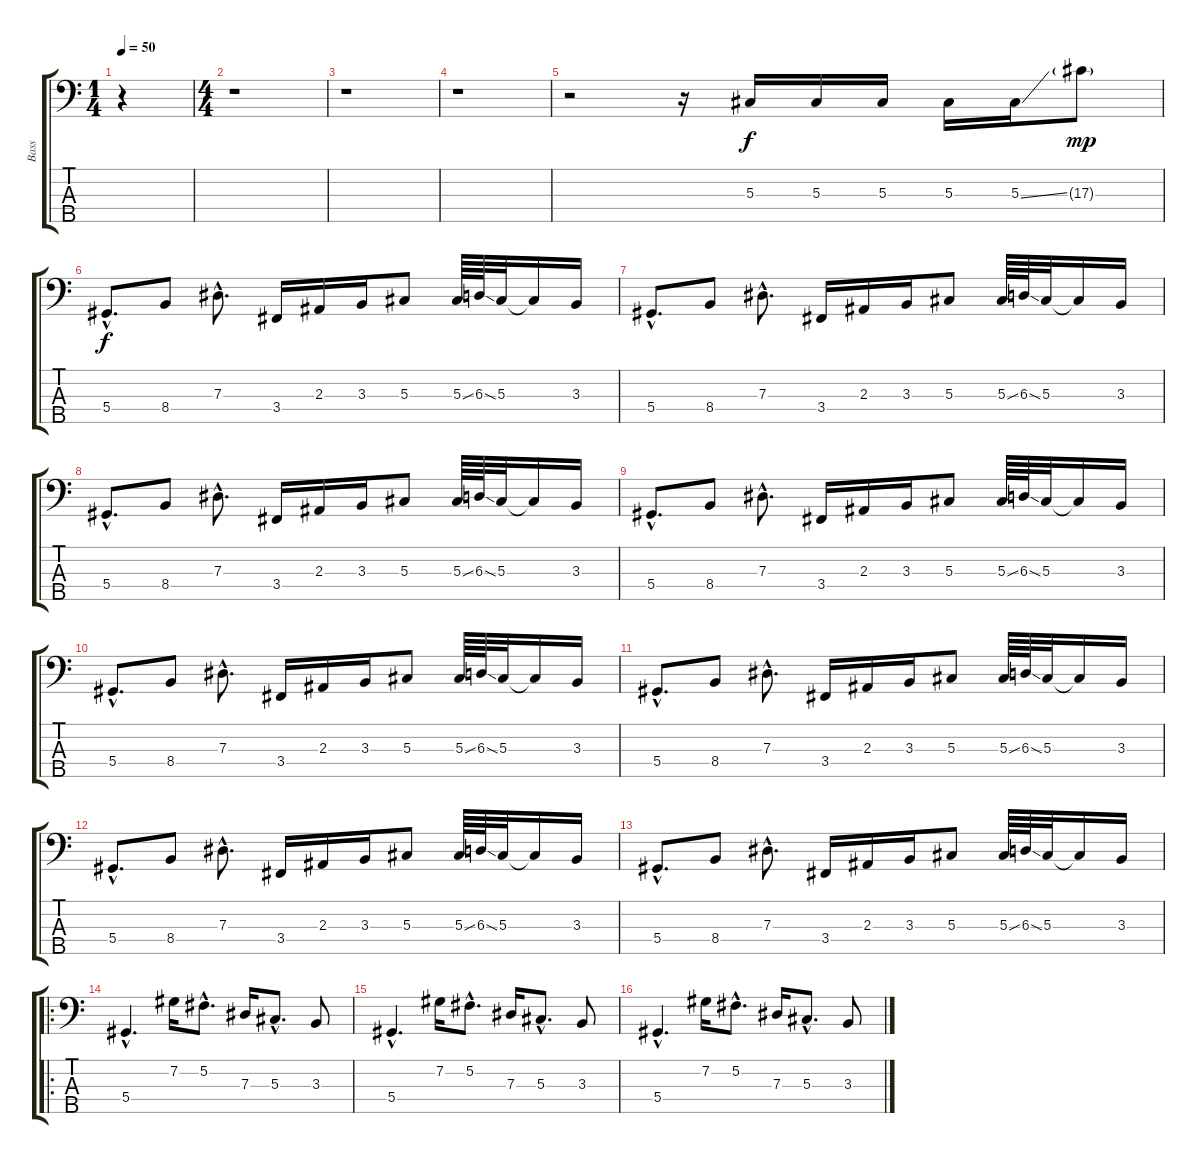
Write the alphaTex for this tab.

\track ("Bass" "Bass") {instrument acousticbass}
\staff {score tabs}
\tuning (Gb2 Db2 Ab1 Eb1 Bb0) {hide}
\ts (1 4)
\tempo 50
\clef f4
\ks c
r.4{dy f instrument acousticbass} |
\ts (4 4)
r.1 |
r.1 |
r.1 |
r.2 r.16 5.3.16 5.3.16 5.3.16 5.3.16 5.3{ss}.16 17.3{g}.8{dy mp} |
5.4{hac}.8{d dy f} 8.4.8 7.3{hac}.8{d} 3.4.16 2.3.16 3.3.16 5.3.8 5.3{ss}.64 6.3{ss}.64 5.3.32 5.3{t}.16 3.3.16 |
5.4{hac}.8{d} 8.4.8 7.3{hac}.8{d} 3.4.16 2.3.16 3.3.16 5.3.8 5.3{ss}.64 6.3{ss}.64 5.3.32 5.3{t}.16 3.3.16 |
5.4{hac}.8{d} 8.4.8 7.3{hac}.8{d} 3.4.16 2.3.16 3.3.16 5.3.8 5.3{ss}.64 6.3{ss}.64 5.3.32 5.3{t}.16 3.3.16 |
5.4{hac}.8{d} 8.4.8 7.3{hac}.8{d} 3.4.16 2.3.16 3.3.16 5.3.8 5.3{ss}.64 6.3{ss}.64 5.3.32 5.3{t}.16 3.3.16 |
5.4{hac}.8{d} 8.4.8 7.3{hac}.8{d} 3.4.16 2.3.16 3.3.16 5.3.8 5.3{ss}.64 6.3{ss}.64 5.3.32 5.3{t}.16 3.3.16 |
5.4{hac}.8{d} 8.4.8 7.3{hac}.8{d} 3.4.16 2.3.16 3.3.16 5.3.8 5.3{ss}.64 6.3{ss}.64 5.3.32 5.3{t}.16 3.3.16 |
5.4{hac}.8{d} 8.4.8 7.3{hac}.8{d} 3.4.16 2.3.16 3.3.16 5.3.8 5.3{ss}.64 6.3{ss}.64 5.3.32 5.3{t}.16 3.3.16 |
5.4{hac}.8{d} 8.4.8 7.3{hac}.8{d} 3.4.16 2.3.16 3.3.16 5.3.8 5.3{ss}.64 6.3{ss}.64 5.3.32 5.3{t}.16 3.3.16 |
\ro
5.4{hac}.4{d} 7.2.16 5.2{hac}.8{d} 7.3.16 5.3{hac}.8{d} 3.3.8 |
5.4{hac}.4{d} 7.2.16 5.2{hac}.8{d} 7.3.16 5.3{hac}.8{d} 3.3.8 |
5.4{hac}.4{d} 7.2.16 5.2{hac}.8{d} 7.3.16 5.3{hac}.8{d} 3.3.8
